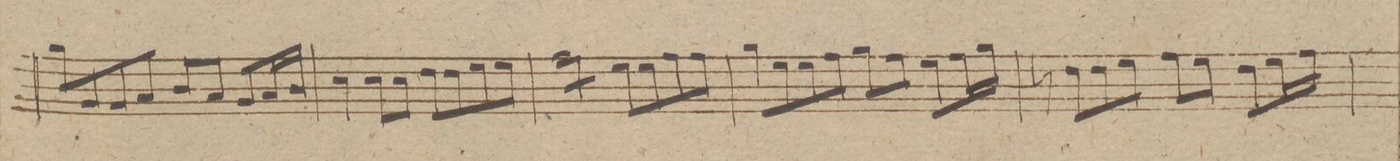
**kern	**dynam
*I"Fagotto 1mo	*
*clefF4	*
*k[f#c#g#d#]	*
*met(c)	*
*M4/4	*
8BL\	.
8BB/	.
8BB/	.
8C#J/	.
8D#\L	.
8C#/J	.
8BB/L	.
16C#/L	.
16D#\JJ	.
=46	=46
4E\	.
8E\L	.
8E\J	.
8F#\L	.
8F#\	.
8G#\	.
8G#\J	.
=47	=47
*tremolo	*
8A\L	.
8A\	.
8A\	.
8A\J	.
*Xtremolo	*
8G#\L	.
8G#\	.
8A\	.
8A\J	.
=48	=48
8B\L	.
8G#\	.
8G#\	.
8A\J	.
8B\L	.
8A\J	.
8G#\L	.
16A\L	.
16B\JJ	.
=49	=49
8r	.
8F#\L	.
8F#\	.
8G#\J	.
8A\L	.
8G#\J	.
8F#\L	.
16G#\L	.
16A\JJ	.
=50||	=50||
*-	*-
